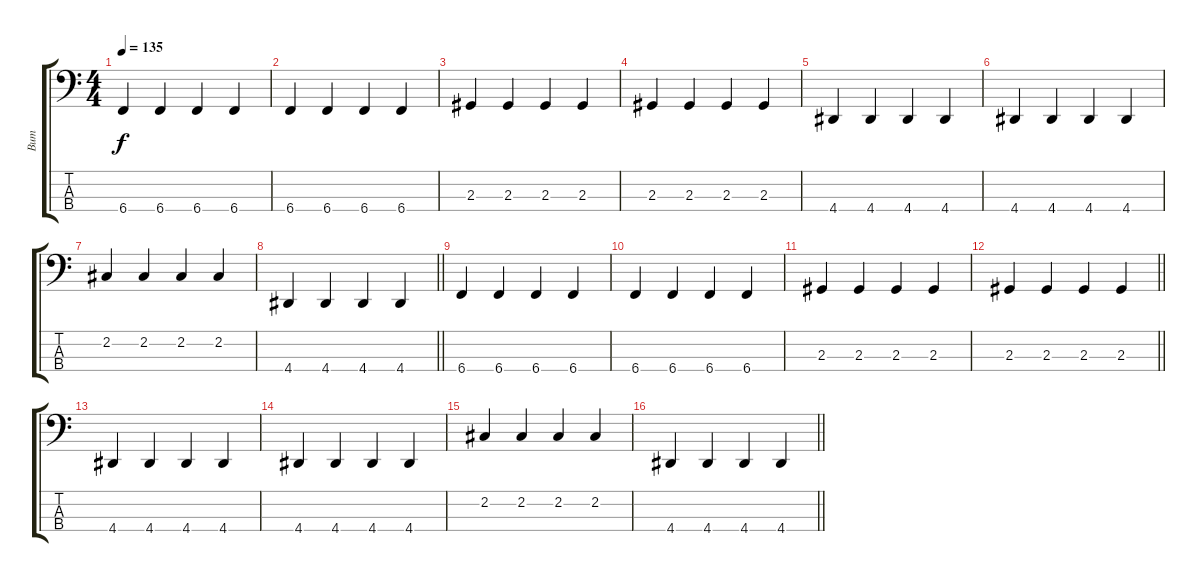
\track ("Вит" "Вит") {instrument electricbasspick}
\staff {score tabs}
\tuning (E2 B1 Gb1 B0) {hide}
\ts (4 4)
\tempo 135
\clef f4
\ks c
6.4.4{dy f} 6.4.4 6.4.4 6.4.4 |
6.4.4 6.4.4 6.4.4 6.4.4 |
2.3.4 2.3.4 2.3.4 2.3.4 |
2.3.4 2.3.4 2.3.4 2.3.4 |
4.4.4 4.4.4 4.4.4 4.4.4 |
4.4.4 4.4.4 4.4.4 4.4.4 |
2.2.4 2.2.4 2.2.4 2.2.4 |
\barLineRight lightlight
4.4.4 4.4.4 4.4.4 4.4.4 |
6.4.4 6.4.4 6.4.4 6.4.4 |
6.4.4 6.4.4 6.4.4 6.4.4 |
2.3.4 2.3.4 2.3.4 2.3.4 |
\barLineRight lightlight
2.3.4 2.3.4 2.3.4 2.3.4 |
4.4.4 4.4.4 4.4.4 4.4.4 |
4.4.4 4.4.4 4.4.4 4.4.4 |
2.2.4 2.2.4 2.2.4 2.2.4 |
\barLineRight lightlight
4.4.4 4.4.4 4.4.4 4.4.4
